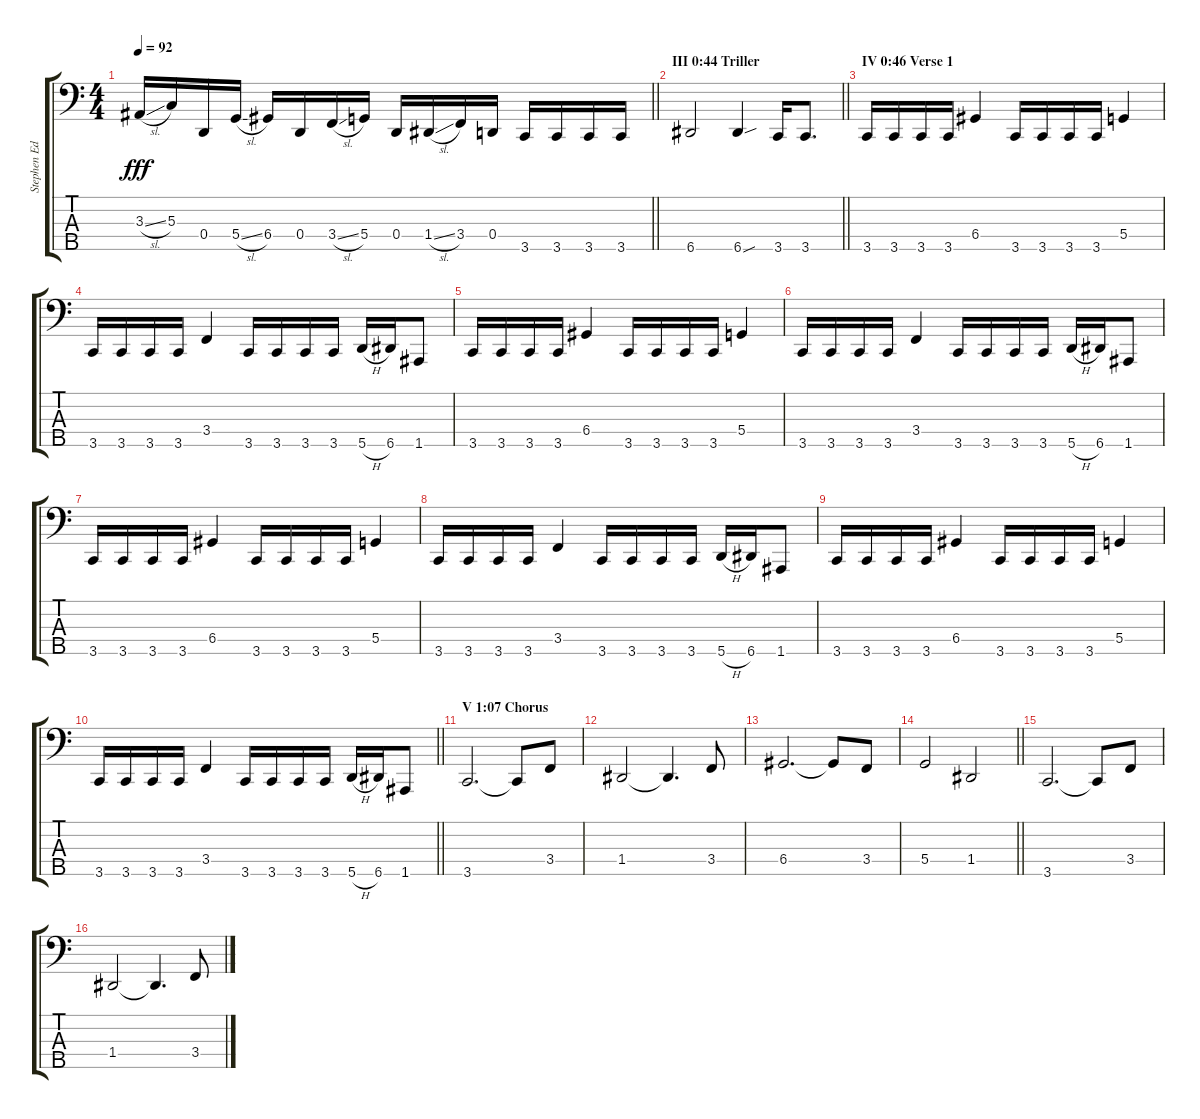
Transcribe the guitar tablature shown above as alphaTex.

\track ("Stephen Edmondson (bass guitar)" "Stephen Ed") {instrument electricbasspick}
\staff {score tabs}
\tuning (F2 C2 G1 D1 A0) {hide}
\ts (4 4)
\tempo 92
\clef f4
\barLineRight lightlight
\ks c
3.3{sl}.16{dy fff} 5.3.16 0.4.16 5.4{sl}.16 6.4.16 0.4.16 3.4{sl}.16 5.4.16 0.4.16 1.4{sl}.16 3.4.16 0.4.16 3.5.16 3.5.16 3.5.16 3.5.16 |
\section ("" "III 0:44 Triller")
\barLineRight lightlight
6.5.2 6.5{sou}.4 3.5.16 3.5.8{d} |
\section ("" "IV 0:46 Verse 1")
3.5.16 3.5.16 3.5.16 3.5.16 6.4.4 3.5.16 3.5.16 3.5.16 3.5.16 5.4.4 |
3.5.16 3.5.16 3.5.16 3.5.16 3.4.4 3.5.16 3.5.16 3.5.16 3.5.16 5.5{h}.16 6.5.16 1.5.8 |
3.5.16 3.5.16 3.5.16 3.5.16 6.4.4 3.5.16 3.5.16 3.5.16 3.5.16 5.4.4 |
3.5.16 3.5.16 3.5.16 3.5.16 3.4.4 3.5.16 3.5.16 3.5.16 3.5.16 5.5{h}.16 6.5.16 1.5.8 |
3.5.16 3.5.16 3.5.16 3.5.16 6.4.4 3.5.16 3.5.16 3.5.16 3.5.16 5.4.4 |
3.5.16 3.5.16 3.5.16 3.5.16 3.4.4 3.5.16 3.5.16 3.5.16 3.5.16 5.5{h}.16 6.5.16 1.5.8 |
3.5.16 3.5.16 3.5.16 3.5.16 6.4.4 3.5.16 3.5.16 3.5.16 3.5.16 5.4.4 |
\barLineRight lightlight
3.5.16 3.5.16 3.5.16 3.5.16 3.4.4 3.5.16 3.5.16 3.5.16 3.5.16 5.5{h}.16 6.5.16 1.5.8 |
\section ("" "V 1:07 Chorus")
3.5.2{d} 3.5{t}.8 3.4.8 |
1.4.2 1.4{t}.4{d} 3.4.8 |
6.4.2{d} 6.4{t}.8 3.4.8 |
\barLineRight lightlight
5.4.2 1.4.2 |
3.5.2{d} 3.5{t}.8 3.4.8 |
1.4.2 1.4{t}.4{d} 3.4.8
